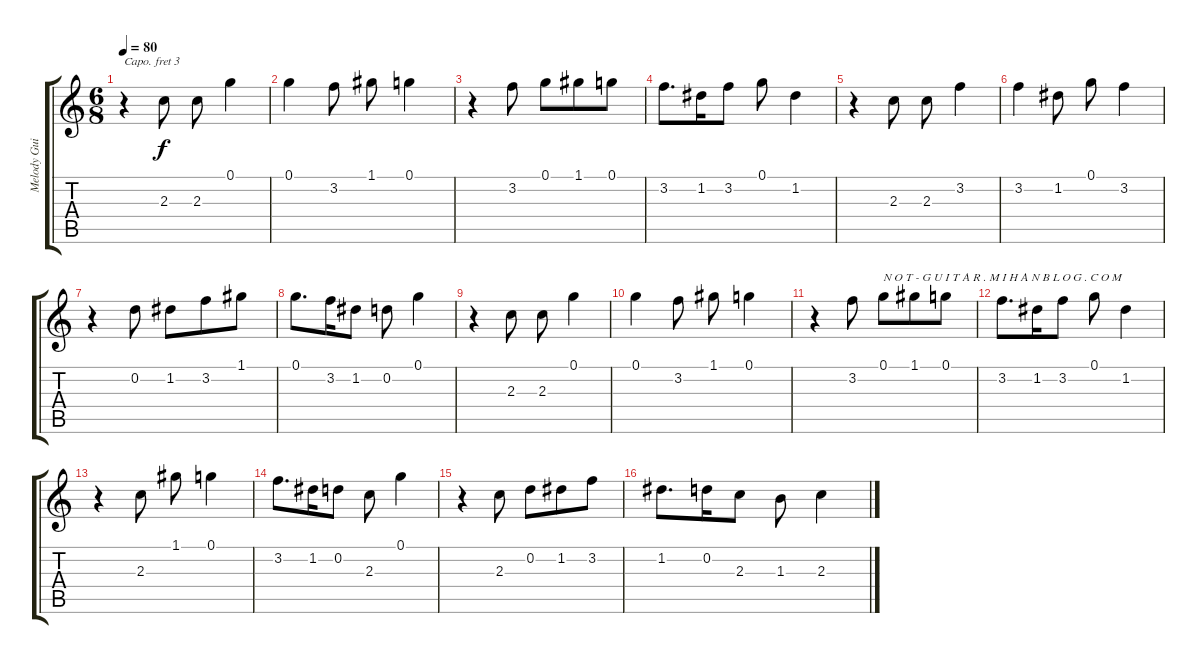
\track ("Melody Guitar" "Melody Gui") {instrument acousticguitarnylon}
\staff {score tabs}
\capo 3
\tuning (E4 B3 G3 D3 A2 E2) {hide}
\ts (6 8)
\tempo 80
\clef g2
\ks c
r.4{dy f} 2.3.8 2.3.8 0.1.4 |
0.1.4 3.2.8 1.1.8 0.1.4 |
r.4 3.2.8 0.1.8 1.1.8 0.1.8 |
3.2.8{d} 1.2.16 3.2.8 0.1.8 1.2.4 |
r.4 2.3.8 2.3.8 3.2.4 |
3.2.4 1.2.8 0.1.8 3.2.4 |
r.4 0.2.8 1.2.8 3.2.8 1.1.8 |
0.1.8{d} 3.2.16 1.2.8 0.2.8 0.1.4 |
r.4 2.3.8 2.3.8 0.1.4 |
0.1.4 3.2.8 1.1.8 0.1.4 |
r.4 3.2.8 0.1.8{txt "N O T - G U I T A R . M I H A N B L O G . C O M"} 1.1.8 0.1.8 |
3.2.8{d} 1.2.16 3.2.8 0.1.8 1.2.4 |
r.4 2.3.8 1.1.8 0.1.4 |
3.2.8{d} 1.2.16 0.2.8 2.3.8 0.1.4 |
r.4 2.3.8 0.2.8 1.2.8 3.2.8 |
1.2.8{d} 0.2.16 2.3.8 1.3.8 2.3.4
